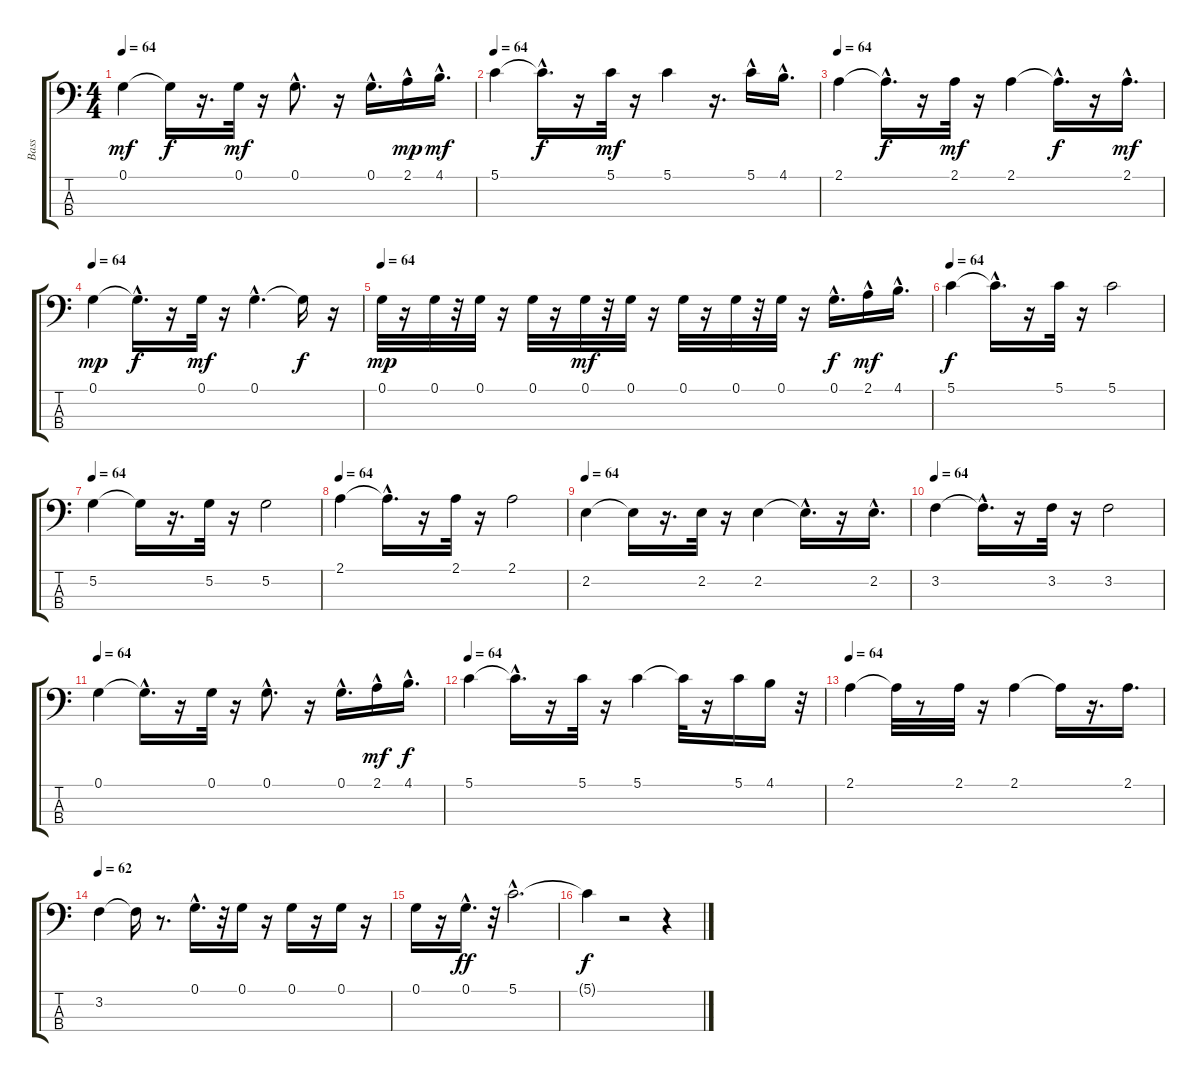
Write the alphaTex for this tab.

\track ("Bass" "Bass") {instrument acousticbass}
\staff {score tabs}
\tuning (G2 D2 A1 E1) {hide}
\ts (4 4)
\tempo 64
\clef f4
\ks c
0.1.4{dy mf} 0.1{t}.16{dy f} r.16{d} 0.1.32{dy mf} r.16 0.1{hac}.8{d} r.16 0.1{hac}.16{d} 2.1{hac}.16{dy mp} 4.1{hac}.16{d dy mf} |
\tempo 64
5.1.4 5.1{hac t}.16{d dy f} r.16 5.1.32{dy mf} r.16 5.1.4 r.16{d} 5.1{hac}.16 4.1{hac}.16{d} |
\tempo 64
2.1.4 2.1{hac t}.16{d dy f} r.16 2.1.32{dy mf} r.16 2.1.4 2.1{hac t}.16{d dy f} r.16 2.1{hac}.16{d dy mf} |
\tempo 64
0.1.4{dy mp} 0.1{hac t}.16{d dy f} r.16 0.1.32{dy mf} r.16 0.1{hac}.4{d} 0.1{t}.16{dy f} r.16 |
\tempo 64
0.1.32{dy mp} r.16 0.1.32 r.32 0.1.32 r.16 0.1.32 r.16 0.1.32{dy mf} r.32 0.1.32 r.16 0.1.32 r.16 0.1.32 r.32 0.1.32 r.16 0.1{hac}.16{d dy f} 2.1{hac}.16{dy mf} 4.1{hac}.16{d} |
\tempo 64
5.1.4{dy f} 5.1{hac t}.16{d} r.16 5.1.32 r.16 5.1.2 |
\tempo 64
5.2.4 5.2{t}.16 r.16{d} 5.2.32 r.16 5.2.2 |
\tempo 64
2.1.4 2.1{hac t}.16{d} r.16 2.1.32 r.16 2.1.2 |
\tempo 64
2.2.4 2.2{t}.16 r.16{d} 2.2.32 r.16 2.2.4 2.2{hac t}.16{d} r.16 2.2{hac}.16{d} |
\tempo 64
3.2.4 3.2{hac t}.16{d} r.16 3.2.32 r.16 3.2.2 |
\tempo 64
0.1.4 0.1{hac t}.16{d} r.16 0.1.32 r.16 0.1{hac}.8{d} r.16 0.1{hac}.16{d} 2.1{hac}.16{dy mf} 4.1{hac}.16{d dy f} |
\tempo 64
5.1.4 5.1{hac t}.16{d} r.16 5.1.32 r.16 5.1.4 5.1{t}.32 r.16 5.1.16 4.1.16 r.32 |
\tempo 64
2.1.4 2.1{t}.32 r.8 2.1.32 r.16 2.1.4 2.1{t}.16 r.16{d} 2.1.16{d} |
\tempo 62
3.2.4 3.2{t}.16 r.8{d} 0.1{hac}.16{d} r.32 0.1.16 r.16 0.1.16 r.16 0.1.16 r.16 |
0.1.16 r.16 0.1{hac}.16{d dy ff} r.32 5.1{hac}.2{d} |
5.1{t}.4{dy f} r.2 r.4
